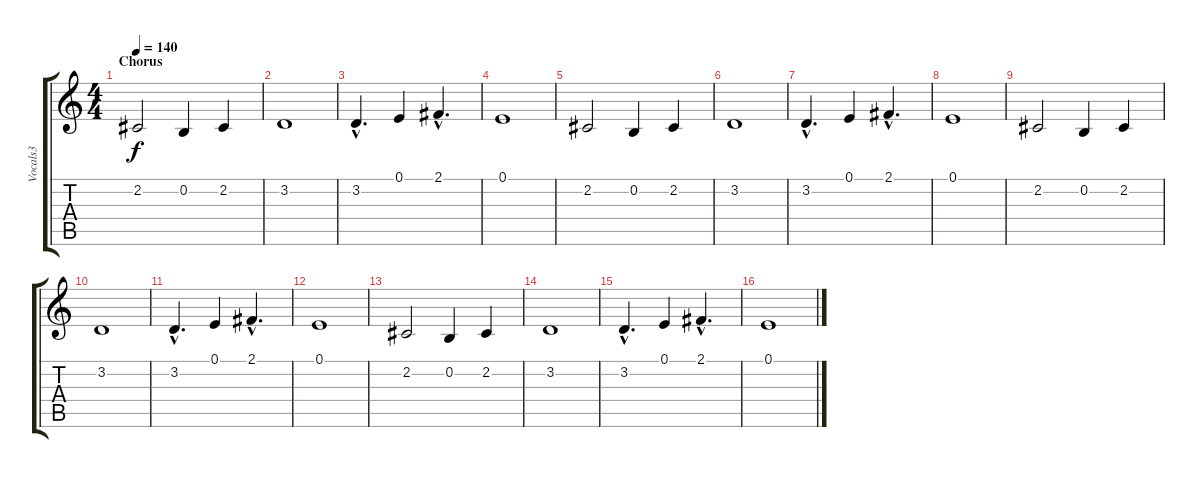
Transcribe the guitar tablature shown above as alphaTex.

\track ("Vocals3" "Vocals3") {instrument lead1square}
\staff {score tabs}
\tuning (E4 B3 G3 D3 A2 E2) {hide}
\ts (4 4)
\section ("" "Chorus")
\tempo 140
\clef g2
\ks c
2.2.2{dy f} 0.2.4 2.2.4 |
3.2.1 |
3.2{hac}.4{d} 0.1.4 2.1{hac}.4{d} |
0.1.1 |
2.2.2 0.2.4 2.2.4 |
3.2.1 |
3.2{hac}.4{d} 0.1.4 2.1{hac}.4{d} |
0.1.1 |
2.2.2 0.2.4 2.2.4 |
3.2.1 |
3.2{hac}.4{d} 0.1.4 2.1{hac}.4{d} |
0.1.1 |
2.2.2 0.2.4 2.2.4 |
3.2.1 |
3.2{hac}.4{d} 0.1.4 2.1{hac}.4{d} |
0.1.1
